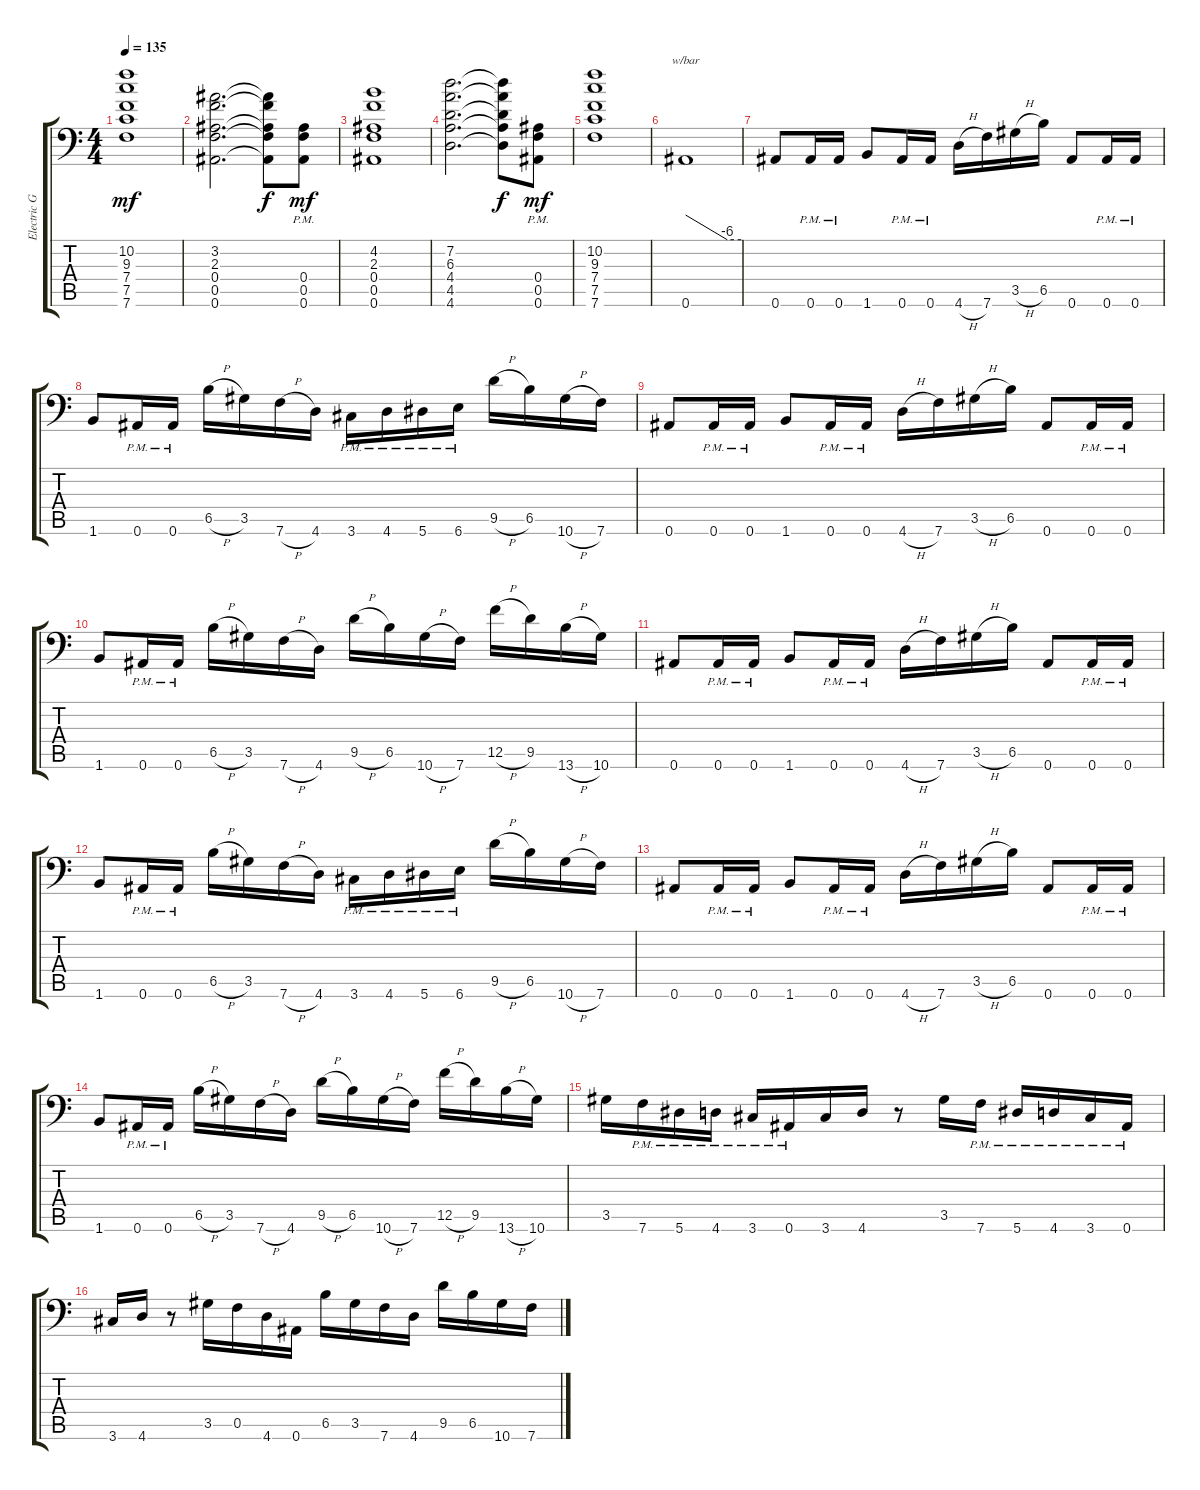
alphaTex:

\track ("Electric Guitar" "Electric G") {instrument distortionguitar}
\staff {score tabs}
\tuning (C4 G3 Eb3 Bb2 F2 Bb1) {hide}
\ts (4 4)
\tempo 135
\clef f4
\ks c
(10.2 9.3 7.4 7.5 7.6).1{dy mf} |
(3.2 2.3 0.4 0.5 0.6).2{d} (3.2{t} 2.3{t} 0.4{t} 0.5{t} 0.6{t}).8{dy f} (0.4{pm} 0.5{pm} 0.6{pm}).8{dy mf} |
(4.2 2.3 0.4 0.5 0.6).1 |
(7.2 6.3 4.4 4.5 4.6).2{d} (7.2{t} 6.3{t} 4.4{t} 4.5{t} 4.6{t}).8{dy f} (0.4{pm} 0.5{pm} 0.6{pm}).8{dy mf} |
(10.2 9.3 7.4 7.5 7.6).1 |
0.6.1{tbe (custom default 0 0 45 -24 60 -24)} |
0.6.8 0.6{pm}.16 0.6{pm}.16 1.6.8 0.6{pm}.16 0.6{pm}.16 4.6{h}.16 7.6.16 3.5{h}.16 6.5.16 0.6.8 0.6{pm}.16 0.6{pm}.16 |
1.6.8 0.6{pm}.16 0.6{pm}.16 6.5{h}.16 3.5.16 7.6{h}.16 4.6.16 3.6{pm}.16 4.6{pm}.16 5.6{pm}.16 6.6{pm}.16 9.5{h}.16 6.5.16 10.6{h}.16 7.6.16 |
0.6.8 0.6{pm}.16 0.6{pm}.16 1.6.8 0.6{pm}.16 0.6{pm}.16 4.6{h}.16 7.6.16 3.5{h}.16 6.5.16 0.6.8 0.6{pm}.16 0.6{pm}.16 |
1.6.8 0.6{pm}.16 0.6{pm}.16 6.5{h}.16 3.5.16 7.6{h}.16 4.6.16 9.5{h}.16 6.5.16 10.6{h}.16 7.6.16 12.5{h}.16 9.5.16 13.6{h}.16 10.6.16 |
0.6.8 0.6{pm}.16 0.6{pm}.16 1.6.8 0.6{pm}.16 0.6{pm}.16 4.6{h}.16 7.6.16 3.5{h}.16 6.5.16 0.6.8 0.6{pm}.16 0.6{pm}.16 |
1.6.8 0.6{pm}.16 0.6{pm}.16 6.5{h}.16 3.5.16 7.6{h}.16 4.6.16 3.6{pm}.16 4.6{pm}.16 5.6{pm}.16 6.6{pm}.16 9.5{h}.16 6.5.16 10.6{h}.16 7.6.16 |
0.6.8 0.6{pm}.16 0.6{pm}.16 1.6.8 0.6{pm}.16 0.6{pm}.16 4.6{h}.16 7.6.16 3.5{h}.16 6.5.16 0.6.8 0.6{pm}.16 0.6{pm}.16 |
1.6.8 0.6{pm}.16 0.6{pm}.16 6.5{h}.16 3.5.16 7.6{h}.16 4.6.16 9.5{h}.16 6.5.16 10.6{h}.16 7.6.16 12.5{h}.16 9.5.16 13.6{h}.16 10.6.16 |
3.5.16 7.6{pm}.16 5.6{pm}.16 4.6{pm}.16 3.6{pm}.16 0.6{pm}.16 3.6.16 4.6.16 r.8 3.5.16 7.6{pm}.16 5.6{pm}.16 4.6{pm}.16 3.6{pm}.16 0.6{pm}.16 |
3.6.16 4.6.16 r.8 3.5.16 0.5.16 4.6.16 0.6.16 6.5.16 3.5.16 7.6.16 4.6.16 9.5.16 6.5.16 10.6.16 7.6.16
